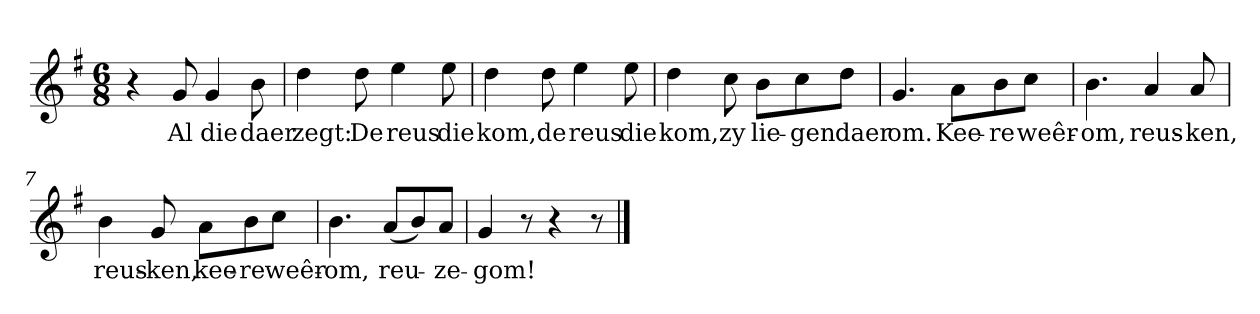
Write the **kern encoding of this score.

**kern	**text
*part1	*part1
*staff1	*staff1
*clefG2	*
*k[f#]	*
*G:	*
*M6/8	*
*MM120	*
=1	=1
4r	.
8g	Al
4g	die
8b	daer
=2	=2
4dd	zegt:
8dd	De
4ee	reus
8ee	die
=3	=3
4dd	kom,
8dd	de
4ee	reus
8ee	die
=4	=4
4dd	kom,
8cc	zy
8b\L	lie-
8cc\	-gen
8dd\J	daer
=5	=5
4.g	om.
8a\L	Kee-
8b\	-re
8cc\J	weêr-
=6	=6
4.b	-om,
4a	reus-
8a	-ken,
=7	=7
4b	reus-
8g	-ken,
8a\L	kee-
8b\	-re
8cc\J	weêr-
=8	=8
4.b	-om,
(8a/L	reu-
8b/)	.
8a/J	-ze-
=9	=9
4g	-gom!
8r	.
4r	.
8r	.
==	==
*-	*-
